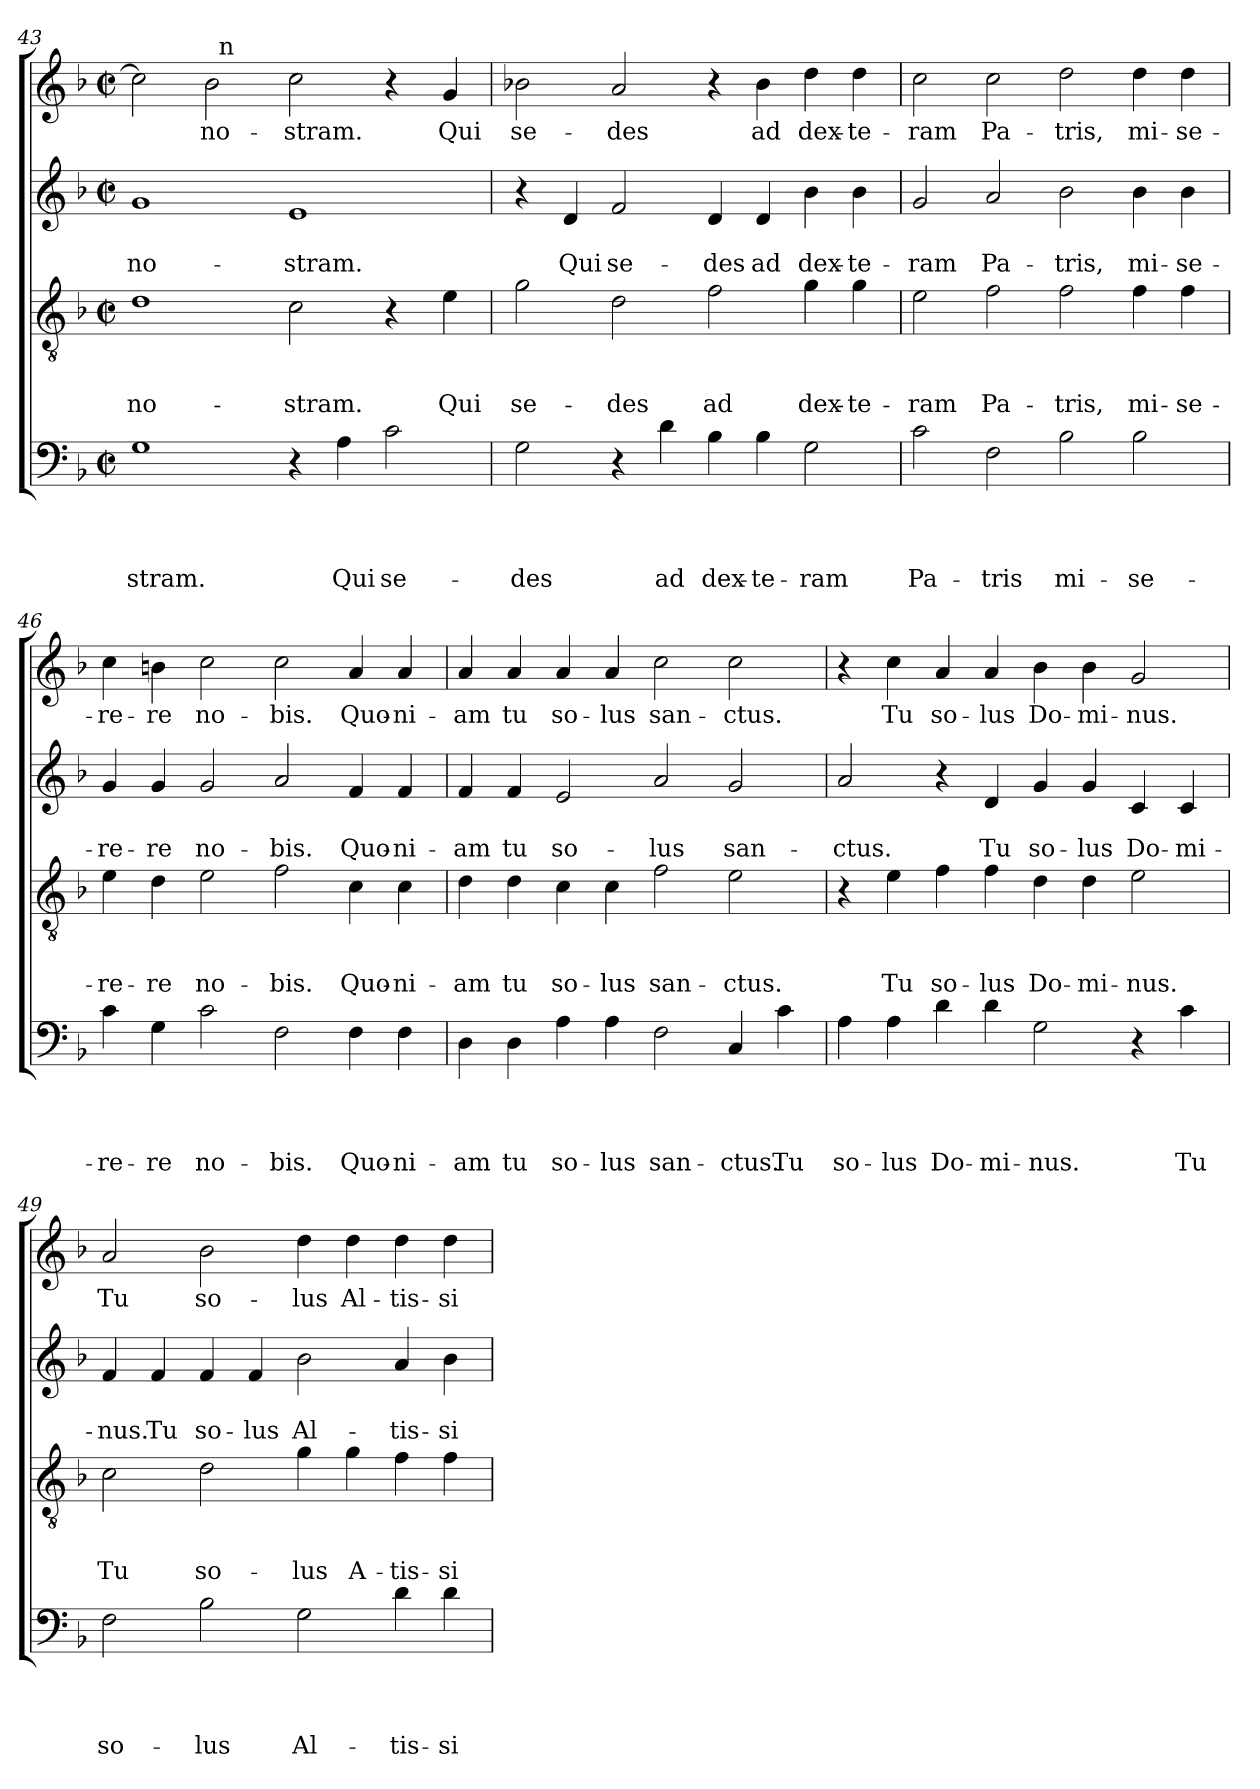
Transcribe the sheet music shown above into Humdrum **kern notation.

**kern	**text	**text	**text	**text	**kern	**text	**text	**text	**kern	**text	**text	**kern	**text
*part4	*part4	*part4	*part4	*part4	*part3	*part3	*part3	*part3	*part2	*part2	*part2	*part1	*part1
*staff4	*staff4	*staff4	*staff4	*staff4	*staff3	*staff3	*staff3	*staff3	*staff2	*staff2	*staff2	*staff1	*staff1
*clefF4	*	*	*	*	*clefGv2	*	*	*	*clefG2	*	*	*clefG2	*
*k[b-]	*	*	*	*	*k[b-]	*	*	*	*k[b-]	*	*	*k[b-]	*
*F:	*	*	*	*	*F:	*	*	*	*F:	*	*	*F:	*
*M2/2	*	*	*	*	*M2/2	*	*	*	*M2/2	*	*	*M2/2	*
*met(c|)	*	*	*	*	*met(c|)	*	*	*	*met(c|)	*	*	*met(c|)	*
=43	=43	=43	=43	=43	=43	=43	=43	=43	=43	=43	=43	=43	=43
!	!	!	!	!LO:LY:b	!	!	!	!LO:LY:b	!	!	!LO:LY:b	!	!
*	*	*	*	*	*	*	*	*	*	*	*	*^	*
1G	.	.	.	-stram.	1d	.	.	no-	1g	.	no-	2cc\]	2ryy	.
!	!	!	!	!	!	!	!	!	!	!	!	!	!	!LO:LY:b
.	.	.	.	.	.	.	.	.	.	.	.	2b-\	32ryy	no-
!	!	!	!	!	!	!	!	!	!	!	!	!	!LO:TX:a:t=n	!
.	.	.	.	.	.	.	.	.	.	.	.	.	1ryy	.
!	!	!	!	!	!	!	!	!LO:LY:b	!	!	!LO:LY:b	!	!	!LO:LY:b
4r	.	.	.	.	2c\	.	.	-stram.	1e	.	-stram.	2cc\	.	-stram.
!	!	!	!	!LO:LY:b	!	!	!	!	!	!	!	!	!	!
4A\	.	.	.	Qui	.	.	.	.	.	.	.	.	.	.
!	!	!	!	!LO:LY:b	!	!	!	!	!	!	!	!	!	!
2c\	.	.	.	se-	4r	.	.	.	.	.	.	4r	.	.
.	.	.	.	.	.	.	.	.	.	.	.	.	4...ryy	.
!	!	!	!	!	!	!	!	!LO:LY:b	!	!	!	!	!	!LO:LY:b
.	.	.	.	.	4e\	.	.	Qui	.	.	.	4g/	.	Qui
=44	=44	=44	=44	=44	=44	=44	=44	=44	=44	=44	=44	=44	=44	=44
!	!	!	!	!LO:LY:b	!	!	!	!LO:LY:b	!	!	!	!	!	!LO:LY:b
*	*	*	*	*	*	*	*	*	*	*	*	*v	*v	*
2G\	.	.	.	-des	2g\	.	.	se-	4r	.	.	2b-X\	se-
!	!	!	!	!	!	!	!	!	!	!	!LO:LY:b	!	!
.	.	.	.	.	.	.	.	.	4d/	.	Qui	.	.
!	!	!	!	!	!	!	!	!LO:LY:b	!	!	!LO:LY:b	!	!LO:LY:b
4r	.	.	.	.	2d\	.	.	-des	2f/	.	se-	2a/	-des
!	!	!	!	!LO:LY:b	!	!	!	!	!	!	!	!	!
4d\	.	.	.	ad	.	.	.	.	.	.	.	.	.
!	!	!	!	!LO:LY:b	!	!	!	!LO:LY:b	!	!	!LO:LY:b	!	!
4B-\	.	.	.	dex-	2f\	.	.	ad	4d/	.	-des	4r	.
!	!	!	!	!LO:LY:b	!	!	!	!	!	!	!LO:LY:b	!	!LO:LY:b
4B-\	.	.	.	-te-	.	.	.	.	4d/	.	ad	4b-\	ad
!	!	!	!	!LO:LY:b	!	!	!	!LO:LY:b	!	!	!LO:LY:b	!	!LO:LY:b
2G\	.	.	.	-ram	4g\	.	.	dex-	4b-\	.	dex-	4dd\	dex-
!	!	!	!	!	!	!	!	!LO:LY:b	!	!	!LO:LY:b	!	!LO:LY:b
.	.	.	.	.	4g\	.	.	-te-	4b-\	.	-te-	4dd\	-te-
!!LO:LB:g=z
=45	=45	=45	=45	=45	=45	=45	=45	=45	=45	=45	=45	=45	=45
!	!	!	!	!LO:LY:b	!	!	!	!LO:LY:b	!	!	!LO:LY:b	!	!LO:LY:b
2c\	.	.	.	Pa-	2e\	.	.	-ram	2g/	.	-ram	2cc\	-ram
!	!	!	!	!LO:LY:b	!	!	!	!LO:LY:b	!	!	!LO:LY:b	!	!LO:LY:b
2F\	.	.	.	-tris	2f\	.	.	Pa-	2a/	.	Pa-	2cc\	Pa-
!	!	!	!	!LO:LY:b	!	!	!	!LO:LY:b	!	!	!LO:LY:b	!	!LO:LY:b
2B-\	.	.	.	mi-	2f\	.	.	-tris,	2b-\	.	-tris,	2dd\	-tris,
!	!	!	!	!LO:LY:b	!	!	!	!LO:LY:b	!	!	!LO:LY:b	!	!LO:LY:b
2B-\	.	.	.	-se-	4f\	.	.	mi-	4b-\	.	mi-	4dd\	mi-
!	!	!	!	!	!	!	!	!LO:LY:b	!	!	!LO:LY:b	!	!LO:LY:b
.	.	.	.	.	4f\	.	.	-se-	4b-\	.	-se-	4dd\	-se-
=46	=46	=46	=46	=46	=46	=46	=46	=46	=46	=46	=46	=46	=46
!	!	!	!	!LO:LY:b	!	!	!	!LO:LY:b	!	!	!LO:LY:b	!	!LO:LY:b
4c\	.	.	.	-re-	4e\	.	.	-re-	4g/	.	-re-	4cc\	-re-
!	!	!	!	!LO:LY:b	!	!	!	!LO:LY:b	!	!	!LO:LY:b	!	!LO:LY:b
4G\	.	.	.	-re	4d\	.	.	-re	4g/	.	-re	4bn\	-re
!	!	!	!	!LO:LY:b	!	!	!	!LO:LY:b	!	!	!LO:LY:b	!	!LO:LY:b
2c\	.	.	.	no-	2e\	.	.	no-	2g/	.	no-	2cc\	no-
!	!	!	!	!LO:LY:b	!	!	!	!LO:LY:b	!	!	!LO:LY:b	!	!LO:LY:b
2F\	.	.	.	-bis.	2f\	.	.	-bis.	2a/	.	-bis.	2cc\	-bis.
!	!	!	!	!LO:LY:b	!	!	!	!LO:LY:b	!	!	!LO:LY:b	!	!LO:LY:b
4F\	.	.	.	Quo-	4c\	.	.	Quo-	4f/	.	Quo-	4a/	Quo-
!	!	!	!	!LO:LY:b	!	!	!	!LO:LY:b	!	!	!LO:LY:b	!	!LO:LY:b
4F\	.	.	.	-ni-	4c\	.	.	-ni-	4f/	.	-ni-	4a/	-ni-
=47	=47	=47	=47	=47	=47	=47	=47	=47	=47	=47	=47	=47	=47
!	!	!	!	!LO:LY:b	!	!	!	!LO:LY:b	!	!	!LO:LY:b	!	!LO:LY:b
4D\	.	.	.	-am	4d\	.	.	-am	4f/	.	-am	4a/	-am
!	!	!	!	!LO:LY:b	!	!	!	!LO:LY:b	!	!	!LO:LY:b	!	!LO:LY:b
4D\	.	.	.	tu	4d\	.	.	tu	4f/	.	tu	4a/	tu
!	!	!	!	!LO:LY:b	!	!	!	!LO:LY:b	!	!	!LO:LY:b	!	!LO:LY:b
4A\	.	.	.	so-	4c\	.	.	so-	2e/	.	so-	4a/	so-
!	!	!	!	!LO:LY:b	!	!	!	!LO:LY:b	!	!	!	!	!LO:LY:b
4A\	.	.	.	-lus	4c\	.	.	-lus	.	.	.	4a/	-lus
!	!	!	!	!LO:LY:b	!	!	!	!LO:LY:b	!	!	!LO:LY:b	!	!LO:LY:b
2F\	.	.	.	san-	2f\	.	.	san-	2a/	.	-lus	2cc\	san-
!	!	!	!	!LO:LY:b	!	!	!	!LO:LY:b	!	!	!LO:LY:b	!	!LO:LY:b
4C/	.	.	.	-ctus.	2e\	.	.	-ctus.	2g/	.	san-	2cc\	-ctus.
!	!	!	!	!LO:LY:b	!	!	!	!	!	!	!	!	!
4c\	.	.	.	Tu	.	.	.	.	.	.	.	.	.
=48	=48	=48	=48	=48	=48	=48	=48	=48	=48	=48	=48	=48	=48
!	!	!	!	!LO:LY:b	!	!	!	!	!	!	!LO:LY:b	!	!
4A\	.	.	.	so-	4r	.	.	.	2a/	.	-ctus.	4r	.
!	!	!	!	!LO:LY:b	!	!	!	!LO:LY:b	!	!	!	!	!LO:LY:b
4A\	.	.	.	-lus	4e\	.	.	Tu	.	.	.	4cc\	Tu
!	!	!	!	!LO:LY:b	!	!	!	!LO:LY:b	!	!	!	!	!LO:LY:b
4d\	.	.	.	Do-	4f\	.	.	so-	4r	.	.	4a/	so-
!	!	!	!	!LO:LY:b	!	!	!	!LO:LY:b	!	!	!LO:LY:b	!	!LO:LY:b
4d\	.	.	.	-mi-	4f\	.	.	-lus	4d/	.	Tu	4a/	-lus
!	!	!	!	!LO:LY:b	!	!	!	!LO:LY:b	!	!	!LO:LY:b	!	!LO:LY:b
2G\	.	.	.	-nus.	4d\	.	.	Do-	4g/	.	so-	4b-\	Do-
!	!	!	!	!	!	!	!	!LO:LY:b	!	!	!LO:LY:b	!	!LO:LY:b
.	.	.	.	.	4d\	.	.	-mi-	4g/	.	-lus	4b-\	-mi-
!	!	!	!	!	!	!	!	!LO:LY:b	!	!	!LO:LY:b	!	!LO:LY:b
4r	.	.	.	.	2e\	.	.	-nus.	4c/	.	Do-	2g/	-nus.
!	!	!	!	!LO:LY:b	!	!	!	!	!	!	!LO:LY:b	!	!
4c\	.	.	.	Tu	.	.	.	.	4c/	.	-mi-	.	.
!!LO:PB:g=z
=49	=49	=49	=49	=49	=49	=49	=49	=49	=49	=49	=49	=49	=49
!	!	!	!	!LO:LY:b	!	!	!	!LO:LY:b	!	!	!LO:LY:b	!	!LO:LY:b
2F\	.	.	.	so-	2c\	.	.	Tu	4f/	.	-nus.	2a/	Tu
!	!	!	!	!	!	!	!	!	!	!	!LO:LY:b	!	!
.	.	.	.	.	.	.	.	.	4f/	.	Tu	.	.
!	!	!	!	!LO:LY:b	!	!	!	!LO:LY:b	!	!	!LO:LY:b	!	!LO:LY:b
2B-\	.	.	.	-lus	2d\	.	.	so-	4f/	.	so-	2b-\	so-
!	!	!	!	!	!	!	!	!	!	!	!LO:LY:b	!	!
.	.	.	.	.	.	.	.	.	4f/	.	-lus	.	.
!	!	!	!	!LO:LY:b	!	!	!	!LO:LY:b	!	!	!LO:LY:b	!	!LO:LY:b
2G\	.	.	.	Al-	4g\	.	.	-lus	2b-\	.	Al-	4dd\	-lus
!	!	!	!	!	!	!	!	!LO:LY:b	!	!	!	!	!LO:LY:b
.	.	.	.	.	4g\	.	.	A-	.	.	.	4dd\	Al-
!	!	!	!	!LO:LY:b	!	!	!	!LO:LY:b	!	!	!LO:LY:b	!	!LO:LY:b
4d\	.	.	.	-tis-	4f\	.	.	-tis-	4a/	.	-tis-	4dd\	-tis-
!	!	!	!	!LO:LY:b	!	!	!	!LO:LY:b	!	!	!LO:LY:b	!	!LO:LY:b
4d\	.	.	.	-si-	4f\	.	.	-si-	4b-\	.	-si-	4dd\	-si-
=	=	=	=	=	=	=	=	=	=	=	=	=	=
*-	*-	*-	*-	*-	*-	*-	*-	*-	*-	*-	*-	*-	*-
